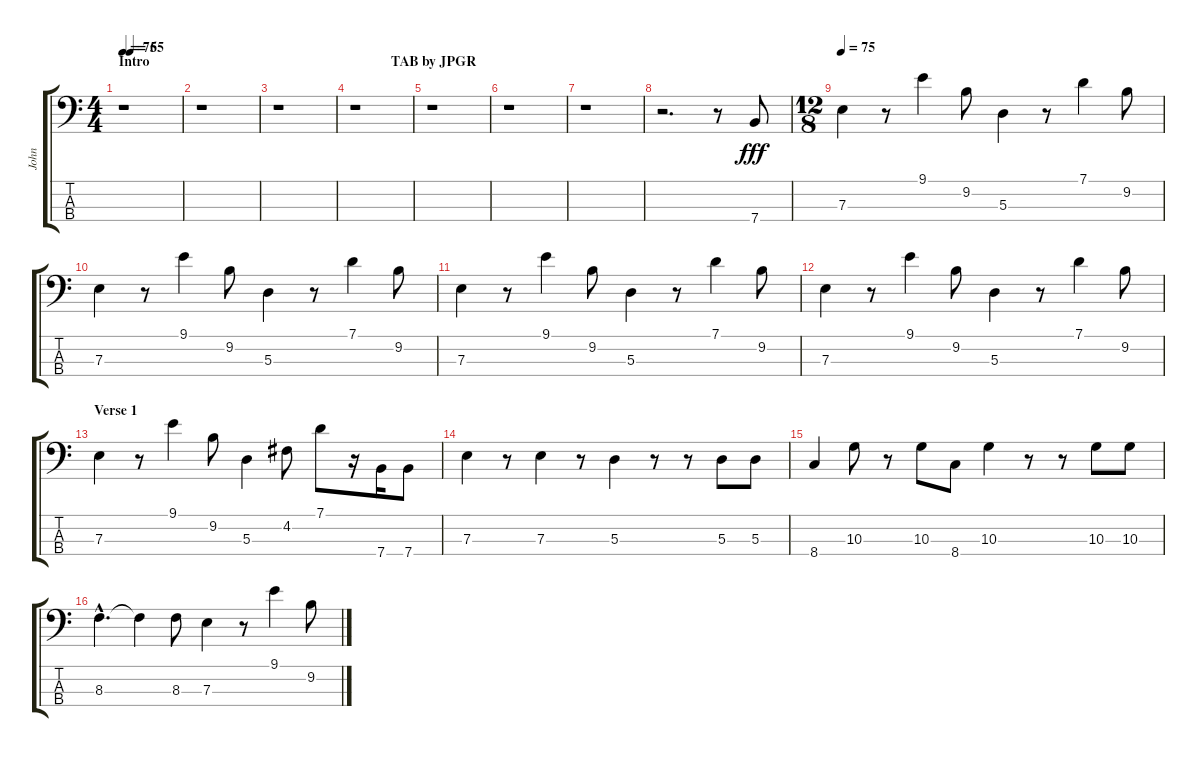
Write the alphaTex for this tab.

\track ("John" "John") {instrument electricbasspick}
\staff {score tabs}
\tuning (G2 D2 A1 E1) {hide}
\ts (4 4)
\section ("" "Intro                                                                     TAB by JPGR")
\tempo 75
\tempo (65 0.125)
\tempo 75
\clef f4
\ks c
r.1{dy fff instrument electricbasspick} |
r.1 |
r.1 |
r.1 |
r.1 |
r.1 |
r.1 |
r.2{d} r.8 7.4.8 |
\ts (12 8)
\tempo 75
7.3.4 r.8 9.1.4 9.2.8 5.3.4 r.8 7.1.4 9.2.8 |
7.3.4 r.8 9.1.4 9.2.8 5.3.4 r.8 7.1.4 9.2.8 |
7.3.4 r.8 9.1.4 9.2.8 5.3.4 r.8 7.1.4 9.2.8 |
7.3.4 r.8 9.1.4 9.2.8 5.3.4 r.8 7.1.4 9.2.8 |
\section ("" "Verse 1")
7.3.4 r.8 9.1.4 9.2.8 5.3.4 4.2.8 7.1.8 r.16 7.4.16 7.4.8 |
7.3.4 r.8 7.3.4 r.8 5.3.4 r.8 r.8 5.3.8 5.3.8 |
8.4.4 10.3.8 r.8 10.3.8 8.4.8 10.3.4 r.8 r.8 10.3.8 10.3.8 |
8.3{hac}.4{d} 8.3{t}.4 8.3.8 7.3.4 r.8 9.1.4 9.2.8
